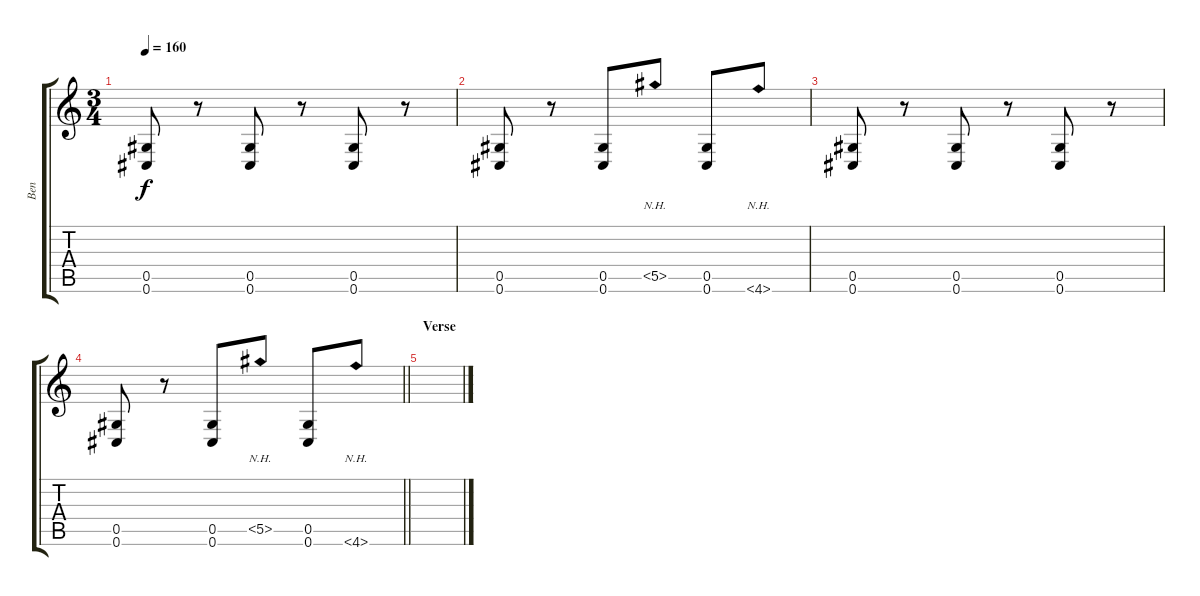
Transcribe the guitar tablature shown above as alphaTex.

\track ("Ben" "Ben") {instrument distortionguitar}
\staff {score tabs}
\tuning (Eb4 Bb3 Gb3 Db3 Ab2 Db2) {hide}
\ts (3 4)
\tempo 160
\clef g2
\ks c
(0.5 0.6).8{dy f} r.8 (0.5 0.6).8 r.8 (0.5 0.6).8 r.8 |
(0.5 0.6).8 r.8 (0.5 0.6).8 5.5{nh}.8 (0.5 0.6).8 4.6{nh}.8 |
(0.5 0.6).8 r.8 (0.5 0.6).8 r.8 (0.5 0.6).8 r.8 |
\barLineRight lightlight
(0.5 0.6).8 r.8 (0.5 0.6).8 5.5{nh}.8 (0.5 0.6).8 4.6{nh}.8 |
\section ("" "Verse")
